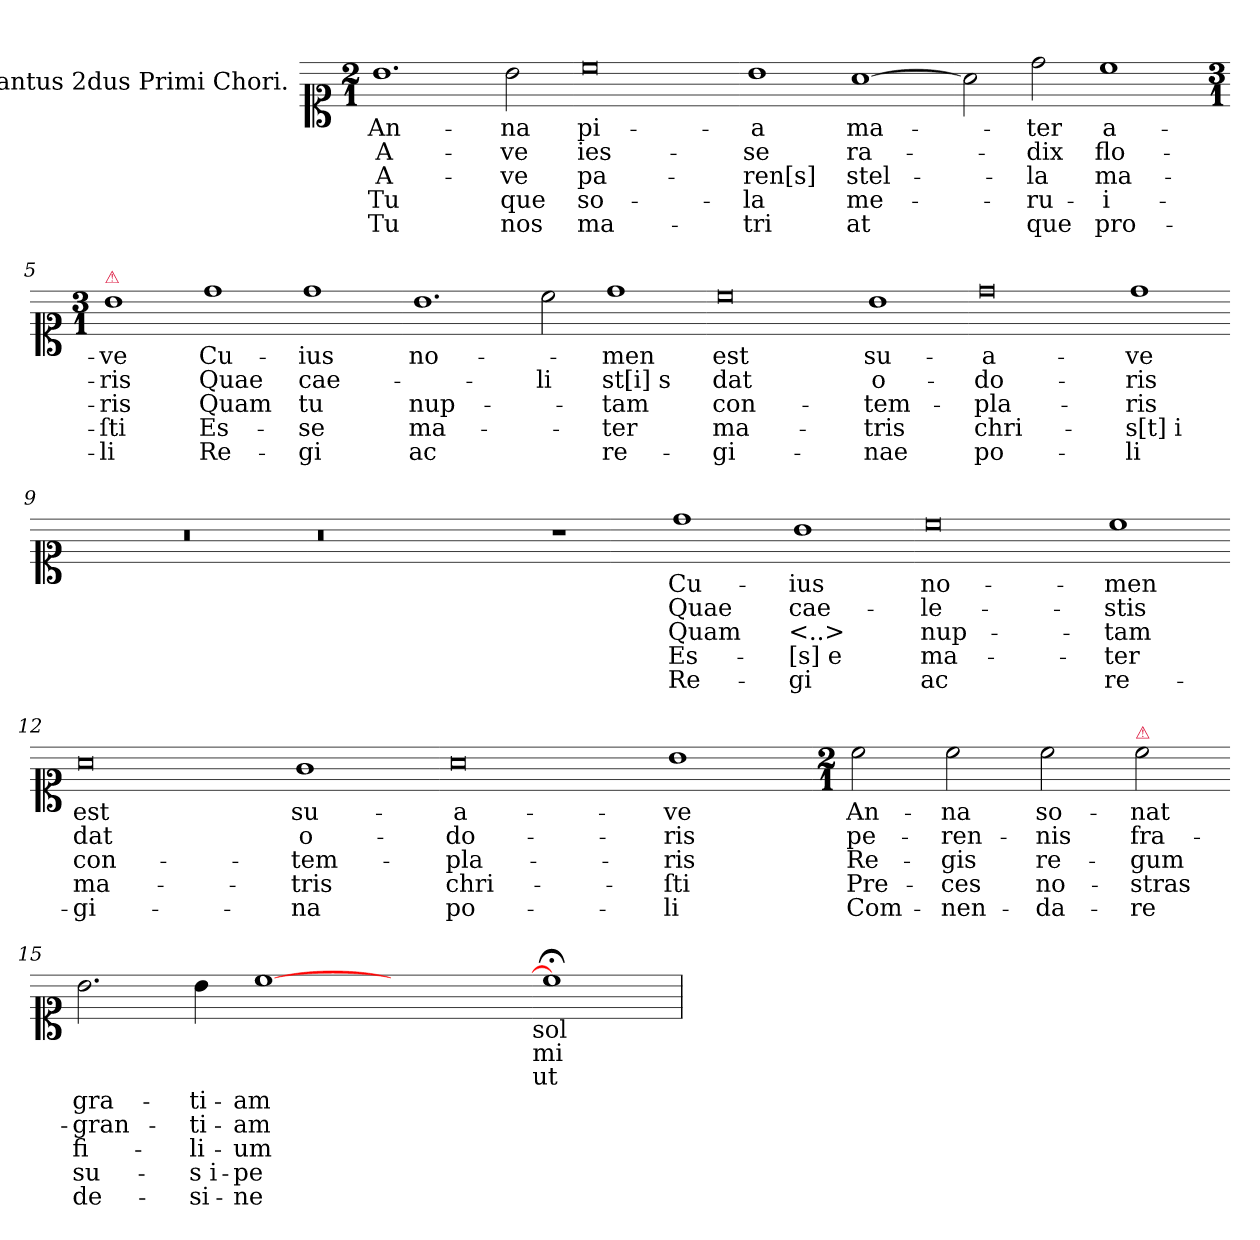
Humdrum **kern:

**kern	**text	**text	**text	**text	**text
*part1	*part1	*part1	*part1	*part1	*part1
*staff1	*staff1	*staff1	*staff1	*staff1	*staff1
*I"Cantus 2dus Primi Chori.	*	*	*	*	*
*clefC1	*	*	*	*	*
*k[]	*	*	*	*	*
*M2/1	*	*	*	*	*
=1	=1	=1	=1	=1	=1
1.b	An-	A-	A-	Tu	Tu
2b\	-na	-ve	-ve	que	nos
=2-	=2-	=2-	=2-	=2-	=2-
0cc	pi-	ies-	pa-	so-	ma-
=3-	=3-	=3-	=3-	=3-	=3-
1b	-a	-se	-ren[s]	-la	-tri
[1a	ma-	ra-	stel-	me-	at
=4-	=4-	=4-	=4-	=4-	=4-
2a]	.	.	.	.	.
2dd\	-ter	-dix	-la	-ru-	que
1cc	a-	flo-	ma-	-i-	pro-
=5-	=5-	=5-	=5-	=5-	=5-
*M3/1	*	*	*	*	*
!LO:TX:a:color=crimson:t=⚠	!	!	!	!	!
1b	-ve	-ris	-ris	-ſti	-li
1dd	Cu-	Quae	Quam	Es-	Re-
1dd	-ius	cae-	tu	-se	-gi
=6-	=6-	=6-	=6-	=6-	=6-
1.b	no-	.	nup-	ma-	ac
2cc\	.	-li	.	.	.
1dd	-men	st[i]s	-tam	-ter	re-
=7-	=7-	=7-	=7-	=7-	=7-
0cc	est	dat	con-	ma-	-gi-
1b	su-	o-	-tem-	-tris	-nae
=8-	=8-	=8-	=8-	=8-	=8-
0dd	-a-	-do-	-pla-	chri-	po-
1dd	-ve	-ris	-ris	-s[t]i	-li
=9-	=9-	=9-	=9-	=9-	=9-
0.r	.	.	.	.	.
=10-	=10-	=10-	=10-	=10-	=10-
0.r	.	.	.	.	.
1r	.	.	.	.	.
1dd	Cu-	Quae	Quam	Es-	Re-
1b	-ius	cae-	<..>	-[s]e	-gi
=11-	=11-	=11-	=11-	=11-	=11-
0cc	no-	-le-	nup-	ma-	ac
1cc	-men	-stis	-tam	-ter	re-
=12-	=12-	=12-	=12-	=12-	=12-
0a	est	dat	con-	ma-	-gi-
1g	su-	o-	-tem-	-tris	-na
=13-	=13-	=13-	=13-	=13-	=13-
0a	-a-	-do-	-pla-	chri-	po-
1b	-ve	-ris	-ris	-ſti	-li
=14-	=14-	=14-	=14-	=14-	=14-
*M2/1	*	*	*	*	*
2cc\	An-	pe-	Re-	Pre-	Com-
2cc\	-na	-ren-	-gis	-ces	-nen-
2cc\	so-	-nis	re-	no-	-da-
!LO:TX:a:color=crimson:t=⚠	!	!	!	!	!
2cc\	-nat	fra-	-gum	-stras	-re
=15-	=15-	=15-	=15-	=15-	=15-
2.b\	gra-	-gran-	fi-	su-	de-
4b\	-ti-	-ti-	-li-	-s[c]i-	-si-
[1cc	-am	-am	-um	-pe	-ne
1ryy	.	.	.	.	.
!LO:TX:b:t=sol\nmi\nut	!	!	!	!	!
=16-	=16-	=16-	=16-	=16-	=16-
1cc;]	.	.	.	.	.
=	=	=	=	=	=
*-	*-	*-	*-	*-	*-
